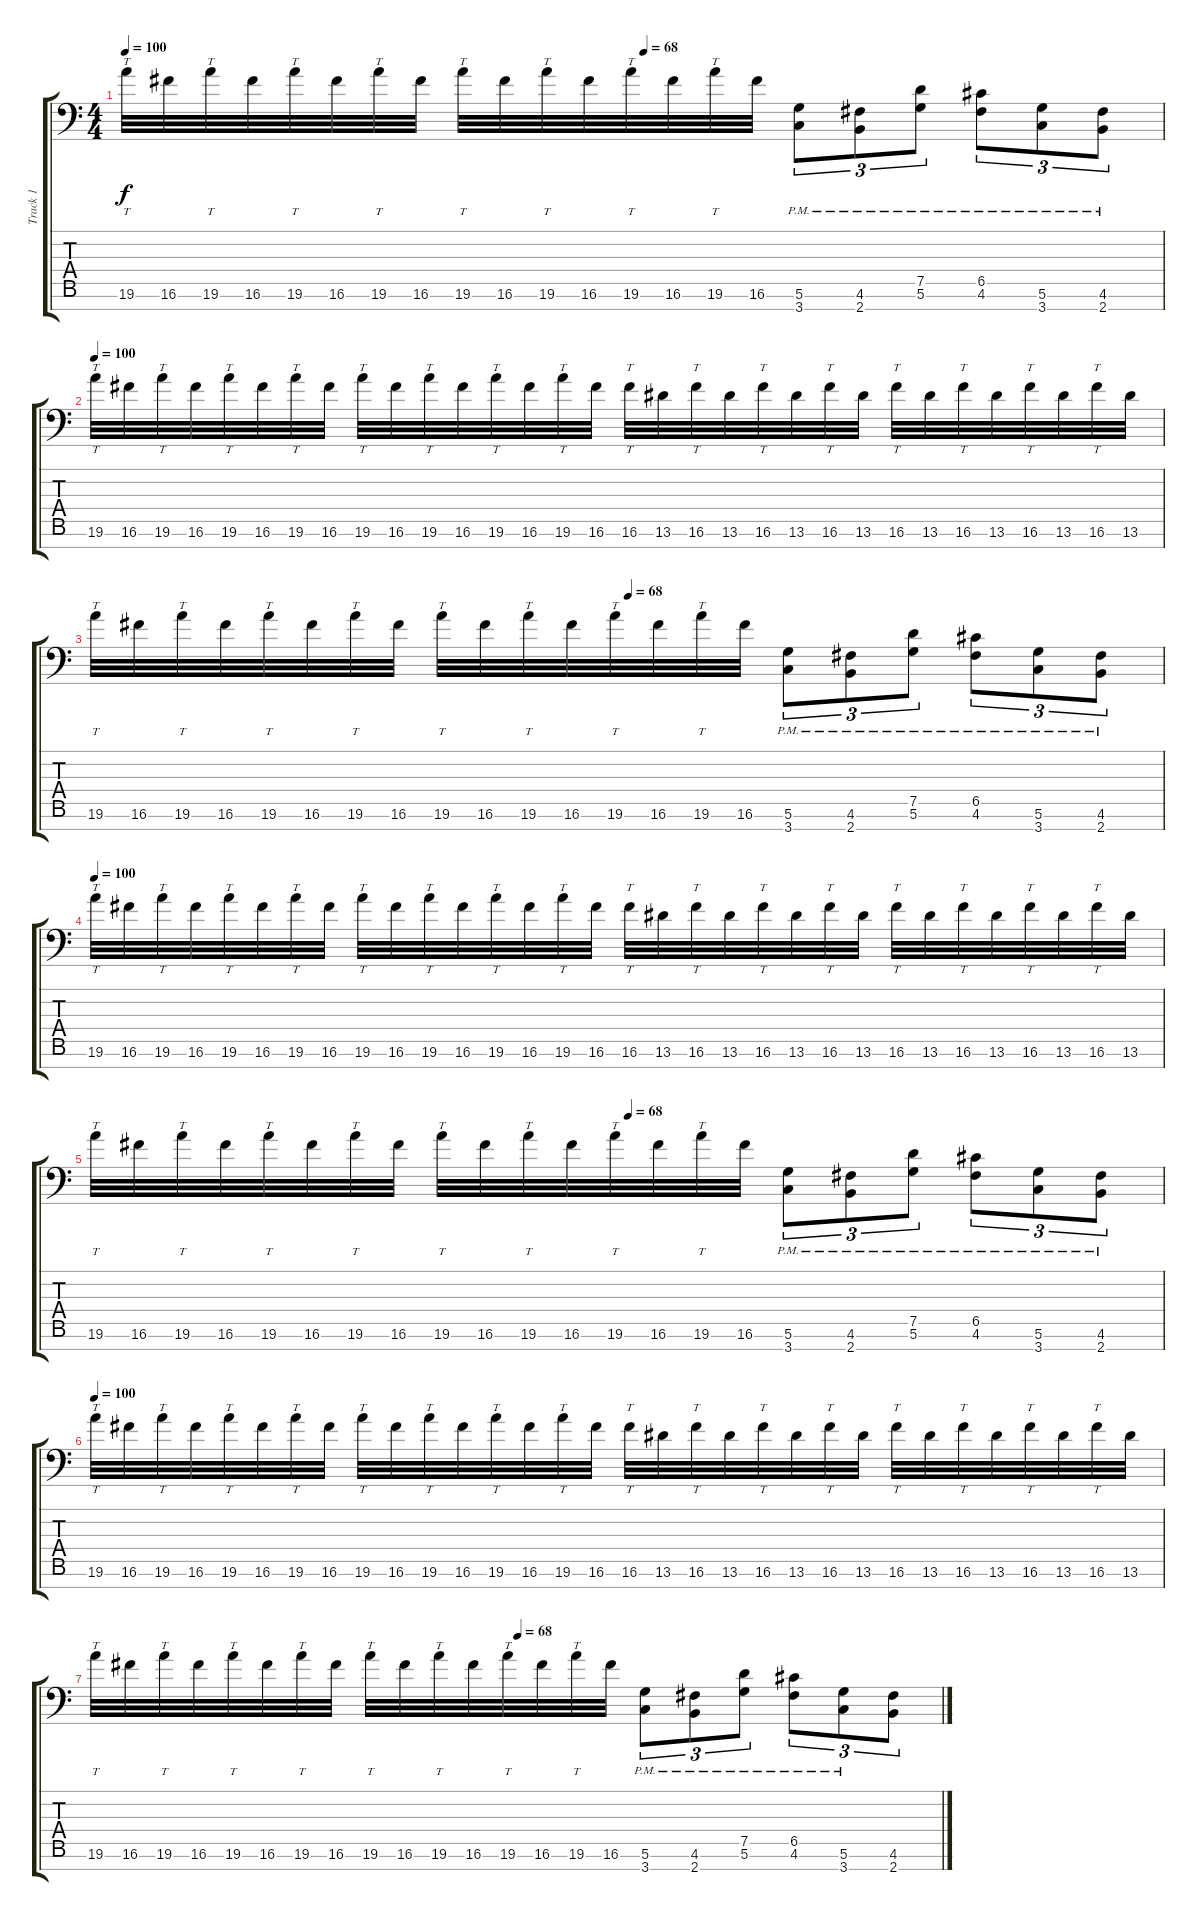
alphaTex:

\track ("Track 1" "Track 1") {instrument overdrivenguitar}
\staff {score tabs}
\tuning (D4 A3 F3 C3 G2 D2 A1) {hide}
\ts (4 4)
\tempo 100
\tempo (68 0.5)
\clef f4
\ks c
19.6.32{tt dy f} 16.6.32 19.6.32{tt} 16.6.32 19.6.32{tt} 16.6.32 19.6.32{tt} 16.6.32 19.6.32{tt} 16.6.32 19.6.32{tt} 16.6.32 19.6.32{tt} 16.6.32 19.6.32{tt} 16.6.32 (5.6{pm} 3.7{pm}).8{tu (3 2)} (4.6{pm} 2.7{pm}).8{tu (3 2)} (7.5{pm} 5.6{pm}).8{tu (3 2)} (6.5{pm} 4.6{pm}).8{tu (3 2)} (5.6{pm} 3.7{pm}).8{tu (3 2)} (4.6{pm} 2.7{pm}).8{tu (3 2)} |
\tempo 100
19.6.32{tt} 16.6.32 19.6.32{tt} 16.6.32 19.6.32{tt} 16.6.32 19.6.32{tt} 16.6.32 19.6.32{tt} 16.6.32 19.6.32{tt} 16.6.32 19.6.32{tt} 16.6.32 19.6.32{tt} 16.6.32 16.6.32{tt} 13.6.32 16.6.32{tt} 13.6.32 16.6.32{tt} 13.6.32 16.6.32{tt} 13.6.32 16.6.32{tt} 13.6.32 16.6.32{tt} 13.6.32 16.6.32{tt} 13.6.32 16.6.32{tt} 13.6.32 |
\tempo (68 0.5)
19.6.32{tt} 16.6.32 19.6.32{tt} 16.6.32 19.6.32{tt} 16.6.32 19.6.32{tt} 16.6.32 19.6.32{tt} 16.6.32 19.6.32{tt} 16.6.32 19.6.32{tt} 16.6.32 19.6.32{tt} 16.6.32 (5.6{pm} 3.7{pm}).8{tu (3 2)} (4.6{pm} 2.7{pm}).8{tu (3 2)} (7.5{pm} 5.6{pm}).8{tu (3 2)} (6.5{pm} 4.6{pm}).8{tu (3 2)} (5.6{pm} 3.7{pm}).8{tu (3 2)} (4.6{pm} 2.7{pm}).8{tu (3 2)} |
\tempo 100
19.6.32{tt} 16.6.32 19.6.32{tt} 16.6.32 19.6.32{tt} 16.6.32 19.6.32{tt} 16.6.32 19.6.32{tt} 16.6.32 19.6.32{tt} 16.6.32 19.6.32{tt} 16.6.32 19.6.32{tt} 16.6.32 16.6.32{tt} 13.6.32 16.6.32{tt} 13.6.32 16.6.32{tt} 13.6.32 16.6.32{tt} 13.6.32 16.6.32{tt} 13.6.32 16.6.32{tt} 13.6.32 16.6.32{tt} 13.6.32 16.6.32{tt} 13.6.32 |
\tempo (68 0.5)
19.6.32{tt} 16.6.32 19.6.32{tt} 16.6.32 19.6.32{tt} 16.6.32 19.6.32{tt} 16.6.32 19.6.32{tt} 16.6.32 19.6.32{tt} 16.6.32 19.6.32{tt} 16.6.32 19.6.32{tt} 16.6.32 (5.6{pm} 3.7{pm}).8{tu (3 2)} (4.6{pm} 2.7{pm}).8{tu (3 2)} (7.5{pm} 5.6{pm}).8{tu (3 2)} (6.5{pm} 4.6{pm}).8{tu (3 2)} (5.6{pm} 3.7{pm}).8{tu (3 2)} (4.6{pm} 2.7{pm}).8{tu (3 2)} |
\tempo 100
19.6.32{tt} 16.6.32 19.6.32{tt} 16.6.32 19.6.32{tt} 16.6.32 19.6.32{tt} 16.6.32 19.6.32{tt} 16.6.32 19.6.32{tt} 16.6.32 19.6.32{tt} 16.6.32 19.6.32{tt} 16.6.32 16.6.32{tt} 13.6.32 16.6.32{tt} 13.6.32 16.6.32{tt} 13.6.32 16.6.32{tt} 13.6.32 16.6.32{tt} 13.6.32 16.6.32{tt} 13.6.32 16.6.32{tt} 13.6.32 16.6.32{tt} 13.6.32 |
\tempo (68 0.5)
19.6.32{tt} 16.6.32 19.6.32{tt} 16.6.32 19.6.32{tt} 16.6.32 19.6.32{tt} 16.6.32 19.6.32{tt} 16.6.32 19.6.32{tt} 16.6.32 19.6.32{tt} 16.6.32 19.6.32{tt} 16.6.32 (5.6{pm} 3.7{pm}).8{tu (3 2)} (4.6{pm} 2.7{pm}).8{tu (3 2)} (7.5{pm} 5.6{pm}).8{tu (3 2)} (6.5{pm} 4.6{pm}).8{tu (3 2)} (5.6{pm} 3.7{pm}).8{tu (3 2)} (4.6 2.7).8{tu (3 2)}
